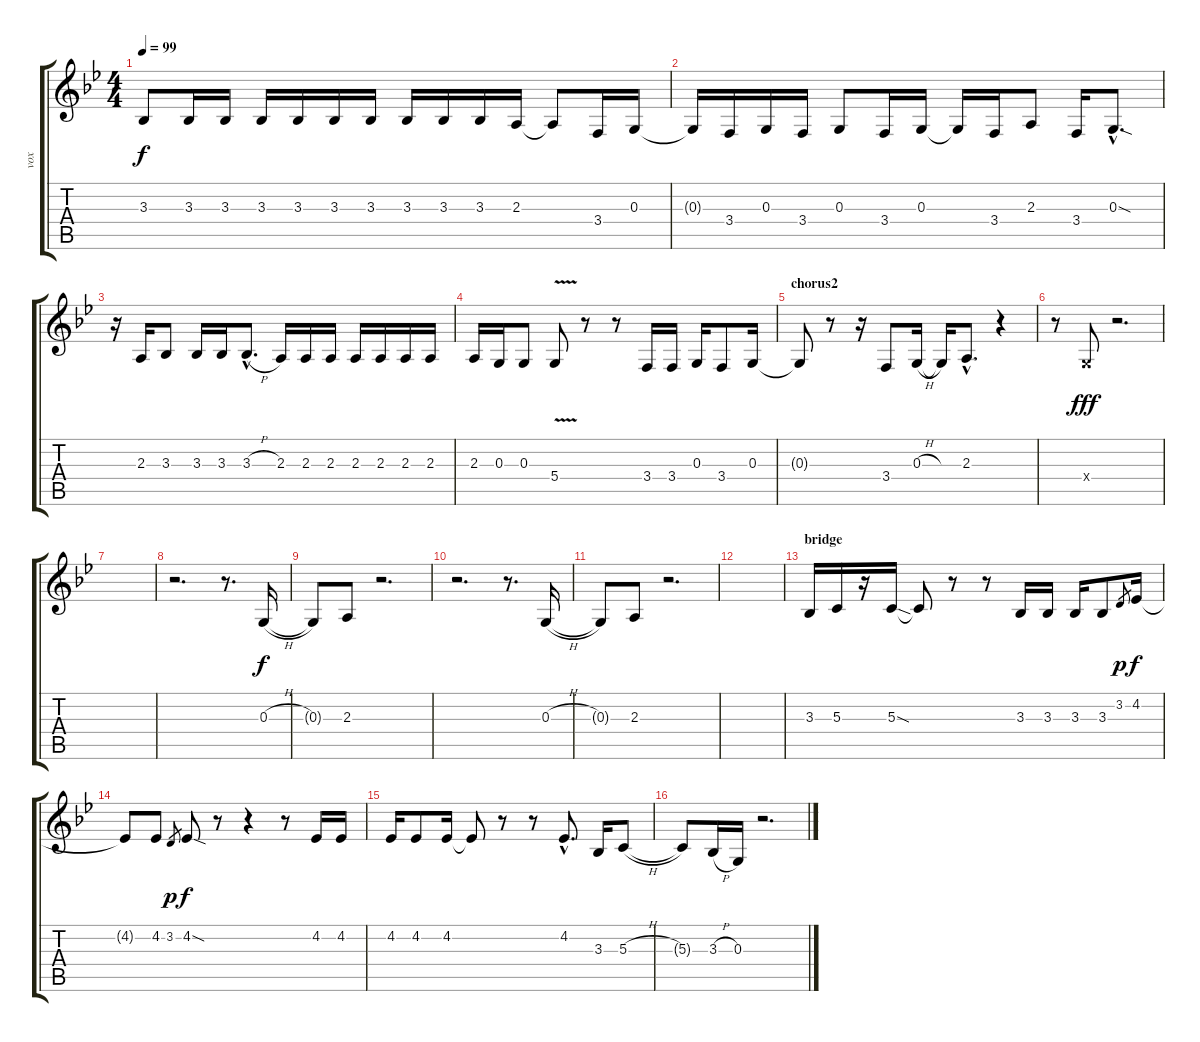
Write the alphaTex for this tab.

\track ("vox" "vox") {instrument voiceoohs}
\staff {score tabs}
\tuning (E4 B3 G3 D3 A2 E2) {hide}
\ts (4 4)
\tempo 99
\clef g2
\ks bb
3.3.8{dy f} 3.3.16 3.3.16 3.3.16 3.3.16 3.3.16 3.3.16 3.3.16 3.3.16 3.3.16 2.3.16 2.3{t}.8 3.4.16 0.3.16 |
0.3{t}.16 3.4.16 0.3.16 3.4.16 0.3.8 3.4.16 0.3.16 0.3{t}.16 3.4.16 2.3.8 3.4.16 0.3{sod hac}.8{d} |
r.16 2.3.16 3.3.8 3.3.16 3.3.16 3.3{h hac}.8{d} 2.3.16 2.3.16 2.3.16 2.3.16 2.3.16 2.3.16 2.3.16 |
2.3.16 0.3.16 0.3.8 5.4{v}.8 r.8 r.8 3.4.16 3.4.16 0.3.16 3.4.8 0.3.16 |
\section ("" "chorus2")
0.3{t}.8 r.8 r.16 3.4.8 0.3{h}.16 0.3{t}.16 2.3{hac}.8{d} r.4 |
r.8 5.4{x}.8{dy fff} r.2{d} |
|
r.2{d} r.8{d} 0.3{h}.16{dy f} |
0.3{t}.8 2.3.8 r.2{d} |
r.2{d} r.8{d} 0.3{h}.16 |
0.3{t}.8 2.3.8 r.2{d} |
|
\section ("" "bridge")
3.3.16 5.3.16 r.16 5.3{sod}.16 5.3{t}.8 r.8 r.8 3.3.16 3.3.16 3.3.16 3.3.8 3.2.8{gr dy p} 4.2.16{dy f} |
4.2{t}.8 4.2.8 3.2.8{gr dy p} 4.2{sod}.8{dy f} r.8 r.4 r.8 4.2.16 4.2.16 |
4.2.16 4.2.8 4.2.16 4.2{t}.8 r.8 r.8 4.2{hac}.8{d} 3.3.16 5.3{h}.8 |
5.3{t}.8 3.3{h}.16 0.3.16 r.2{d}
